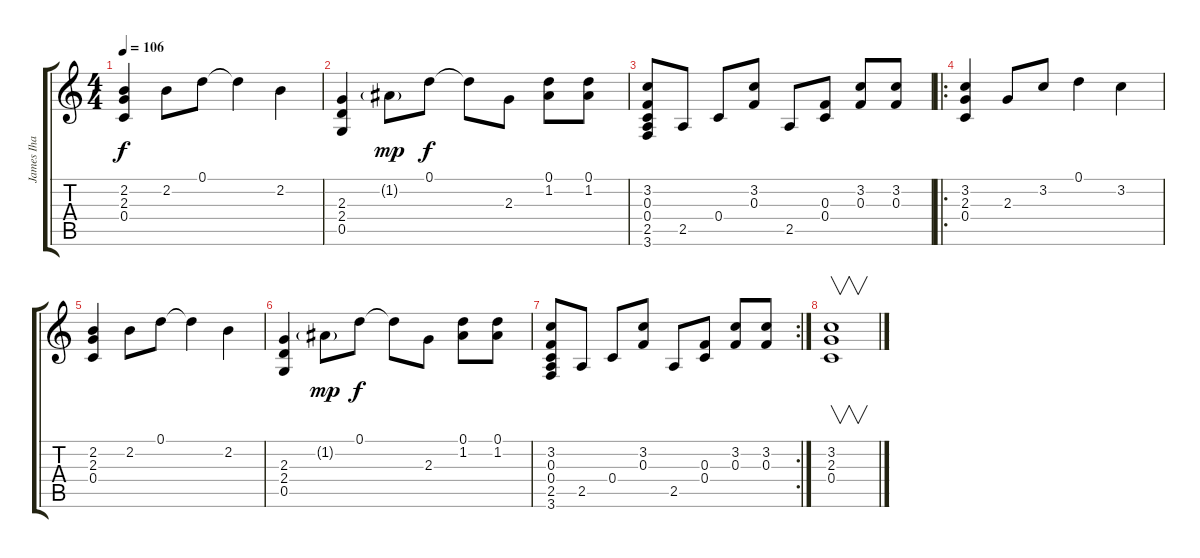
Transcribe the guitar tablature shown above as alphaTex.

\track ("James Iha" "James Iha") {instrument electricguitarclean}
\staff {score tabs}
\tuning (D4 A3 F3 C3 G2 D2) {hide}
\ts (4 4)
\tempo 106
\clef g2
\ks c
(2.2 2.3 0.4).4{dy f} 2.2.8 0.1.8 0.1{t}.4 2.2.4 |
(2.3 2.4 0.5).4 1.2{g}.8{dy mp} 0.1.8{dy f} 0.1{t}.8 2.3.8 (0.1 1.2).8 (0.1 1.2).8 |
(3.2 0.3 0.4 2.5 3.6).8 2.5.8 0.4.8 (3.2 0.3).8 2.5.8 (0.3 0.4).8 (3.2 0.3).8 (3.2 0.3).8 |
\ro
(3.2 2.3 0.4).4 2.3.8 3.2.8 0.1.4 3.2.4 |
(2.2 2.3 0.4).4 2.2.8 0.1.8 0.1{t}.4 2.2.4 |
(2.3 2.4 0.5).4 1.2{g}.8{dy mp} 0.1.8{dy f} 0.1{t}.8 2.3.8 (0.1 1.2).8 (0.1 1.2).8 |
\rc 2
(3.2 0.3 0.4 2.5 3.6).8 2.5.8 0.4.8 (3.2 0.3).8 2.5.8 (0.3 0.4).8 (3.2 0.3).8 (3.2 0.3).8 |
(3.2 2.3 0.4).1{v}
